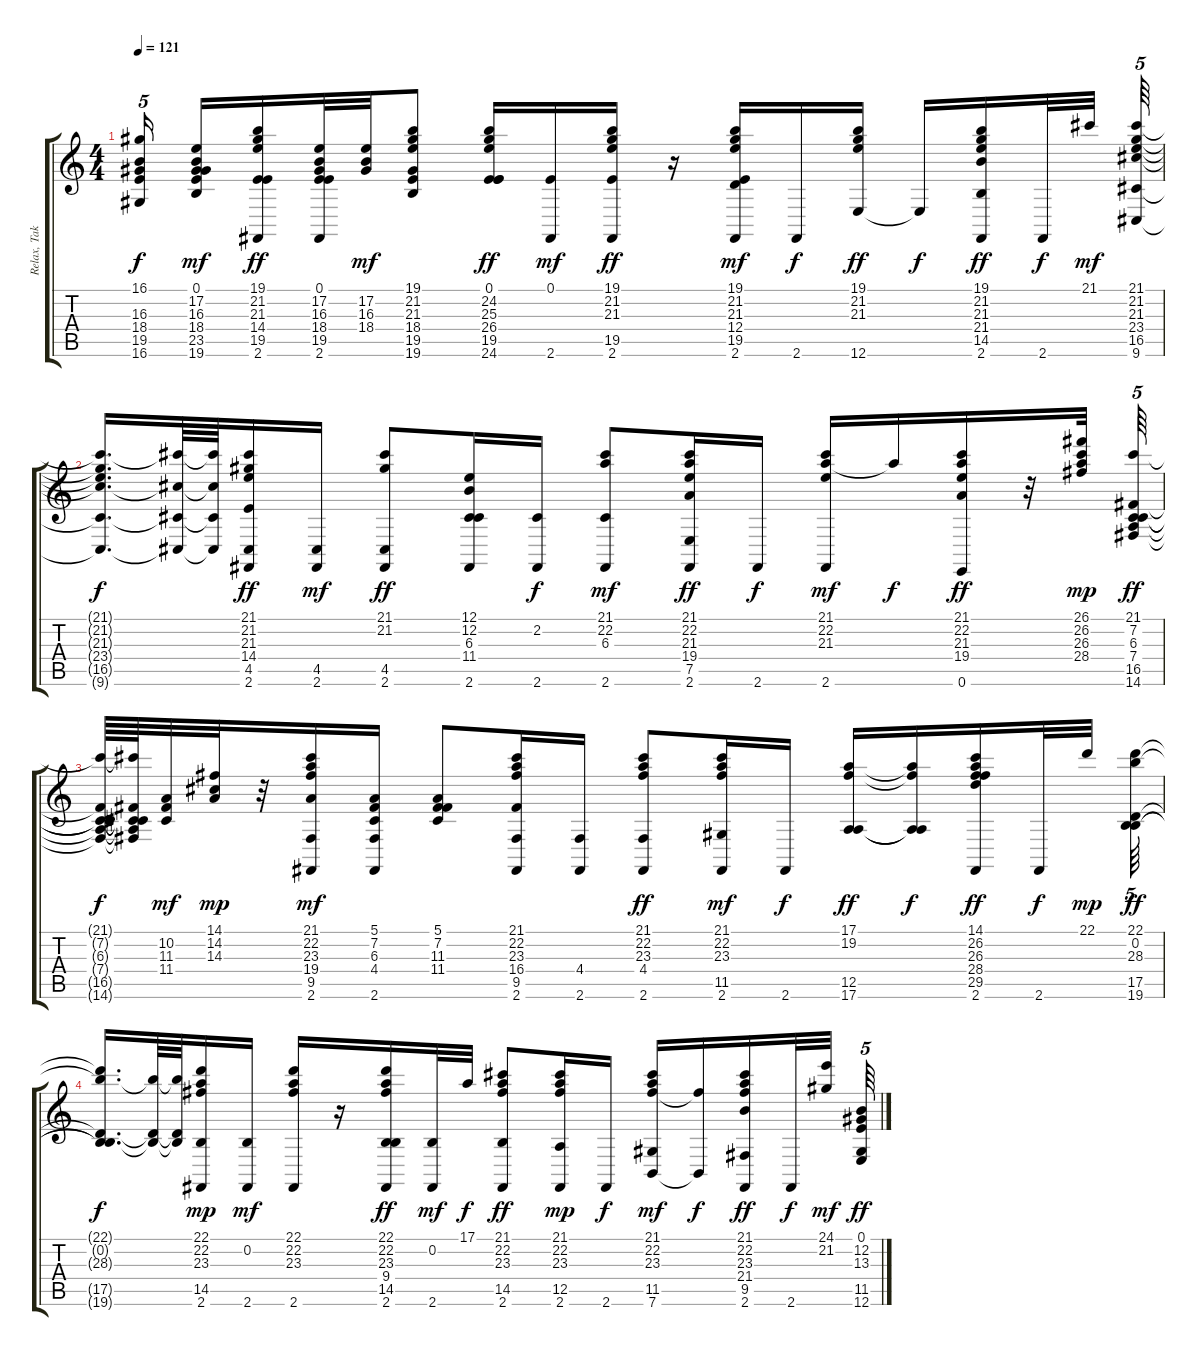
\track ("Relax, Take It Easy - Mika" "Relax, Tak") {instrument glockenspiel}
\staff {score tabs}
\tuning (E4 B3 G3 D3 A2 E2) {hide}
\ts (4 4)
\tempo 121
\clef g2
\ks c
(16.1{t} 16.3{t} 18.4{t} 19.5{t} 16.6{t}).16{tu (5 4) dy f beam splitsecondary} (0.1 17.2 16.3 18.4 23.5 19.6).16{dy mf} (19.1 21.2 21.3 14.4 19.5 2.6).16{dy ff} (0.1 17.2 16.3 18.4 19.5 2.6).32 (17.2 16.3 18.4).32{dy mf} (19.1 21.2 21.3 18.4 19.5 19.6).8 (0.1 24.2 25.3 26.4 19.5 24.6).16{dy ff} (0.1 2.6).16{dy mf} (19.1 21.2 21.3 19.5 2.6).16{dy ff} r.16 (19.1 21.2 21.3 12.4 19.5 2.6).16{dy mf} 2.6.16{dy f} (19.1 21.2 21.3 12.6).16{dy ff} 12.6{t}.16{dy f} (19.1 21.2 21.3 21.4 14.5 2.6).16{dy ff} 2.6.32{dy f} 21.1.32{dy mf beam splitsecondary} (21.1 21.2 21.3 23.4 16.5 9.6).64{tu (5 4)} |
(21.1{t} 21.2{t} 21.3{t} 23.4{t} 16.5{t} 9.6{t}).16{d dy f} (21.1{t} 23.4{t} 16.5{t} 9.6{t}).64 (21.1{t} 23.4{t} 16.5{t} 9.6{t}).64 (21.1 21.2 21.3 14.4 4.5 2.6).16{dy ff} (4.5 2.6).16{dy mf} (21.1 21.2 4.5 2.6).8{dy ff} (12.1 12.2 6.3 11.4 2.6).16 (2.2 2.6).16{dy f} (21.1 22.2 6.3 2.6).8{dy mf} (21.1 22.2 21.3 19.4 7.5 2.6).16{dy ff} 2.6.16{dy f} (21.1 22.2 21.3 2.6).16{dy mf} 22.2{t}.16{dy f} (21.1 22.2 21.3 19.4 0.6).16{dy ff} r.32 (26.1 26.2 26.3 28.4).32{dy mp} (21.1 7.2 6.3 7.4 16.5 14.6).64{tu (5 4) dy ff} |
(21.1{t} 7.2{t} 6.3{t} 7.4{t} 16.5{t} 14.6{t}).64{dy f} (21.1{t} 7.2{t} 6.3{t} 7.4{t} 16.5{t} 14.6{t}).64 (10.2 11.3 11.4).32{dy mf} (14.1 14.2 14.3).32{dy mp} r.32 (21.1 22.2 23.3 19.4 9.5 2.6).16{dy mf} (5.1 7.2 6.3 4.4 2.6).16 (5.1 7.2 11.3 11.4).8 (21.1 22.2 23.3 16.4 9.5 2.6).16 (4.4 2.6).16 (21.1 22.2 23.3 4.4 2.6).8{dy ff} (21.1 22.2 23.3 11.5 2.6).16{dy mf} 2.6.16{dy f} (17.1 19.2 12.5 17.6).16{dy ff} (17.1{t} 19.2{t} 12.5{t} 17.6{t}).16{dy f} (14.1 26.2 26.3 28.4 29.5 2.6).16{dy ff} 2.6.32{dy f} 22.1.32{dy mp} (22.1 0.2 28.3 17.5 19.6).64{tu (5 4) dy ff} |
(22.1{t} 0.2{t} 28.3{t} 17.5{t} 19.6{t}).16{d dy f} (0.2{t} 28.3{t} 17.5{t}).64 (0.2{t} 28.3{t} 17.5{t}).64 (22.1 22.2 23.3 14.5 2.6).16{dy mp} (0.2 2.6).16{dy mf} (22.1 22.2 23.3 2.6).16 r.16 (22.1 22.2 23.3 9.4 14.5 2.6).16{dy ff} (0.2 2.6).32{dy mf} 17.1.32{dy f} (21.1 22.2 23.3 14.5 2.6).8{dy ff} (21.1 22.2 23.3 12.5 2.6).16{dy mp} 2.6.16{dy f} (21.1 22.2 23.3 11.5 7.6).16{dy mf} (23.3{t} 7.6{t}).16{dy f} (21.1 22.2 23.3 21.4 9.5 2.6).16{dy ff} 2.6.32{dy f} (24.1 21.2).32{dy mf} (0.1 12.2 13.3 11.5 12.6).64{tu (5 4) dy ff}
